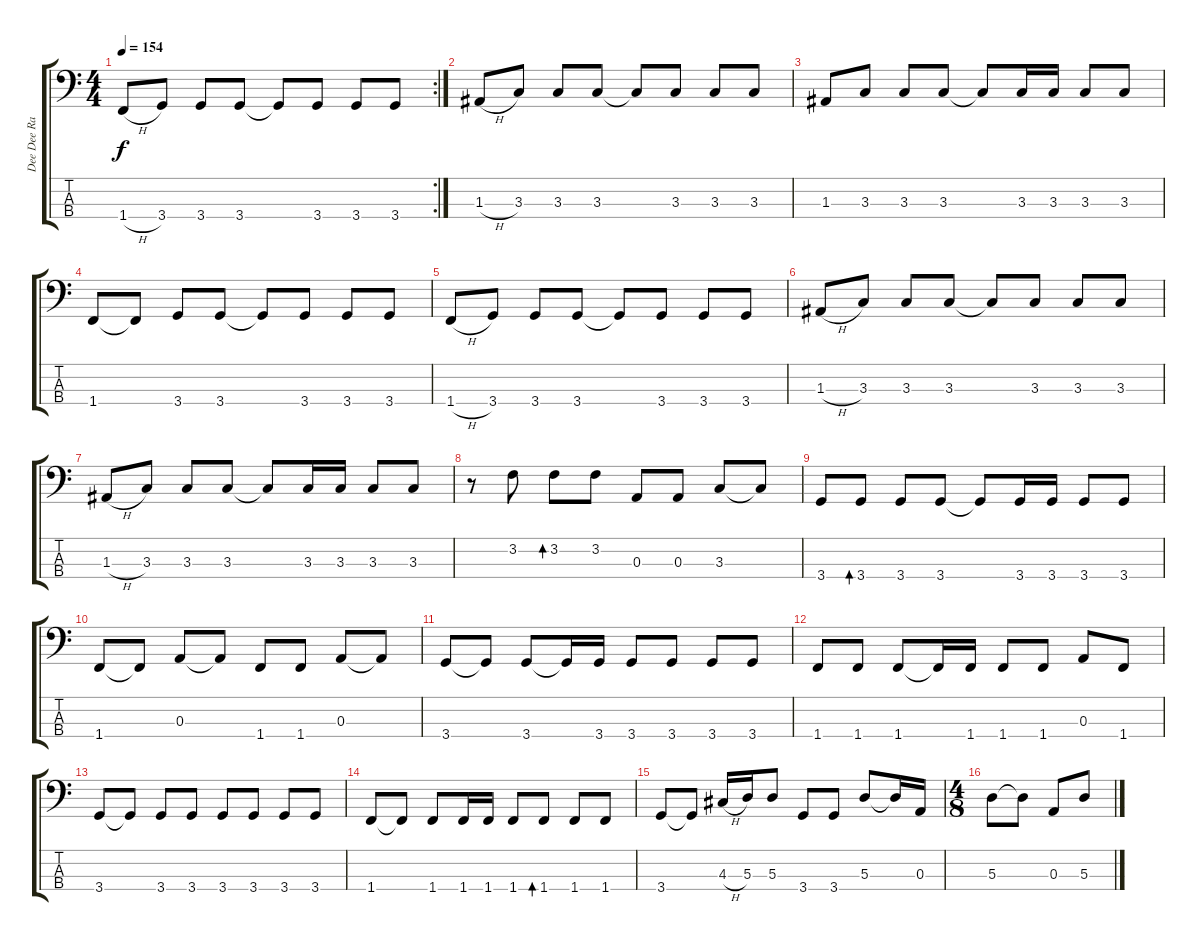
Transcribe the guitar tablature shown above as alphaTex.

\track ("Dee Dee Ramone - Bass" "Dee Dee Ra") {instrument electricbasspick}
\staff {score tabs}
\tuning (G2 D2 A1 E1) {hide}
\rc 2
\ts (4 4)
\tempo 154
\clef f4
\ks c
1.4{h}.8{dy f instrument electricbasspick} 3.4.8 3.4.8 3.4.8 3.4{t}.8 3.4.8 3.4.8 3.4.8 |
1.3{h}.8 3.3.8 3.3.8 3.3.8 3.3{t}.8 3.3.8 3.3.8 3.3.8 |
1.3.8 3.3.8 3.3.8 3.3.8 3.3{t}.8 3.3.16 3.3.16 3.3.8 3.3.8 |
1.4.8 1.4{t}.8 3.4.8 3.4.8 3.4{t}.8 3.4.8 3.4.8 3.4.8 |
1.4{h}.8 3.4.8 3.4.8 3.4.8 3.4{t}.8 3.4.8 3.4.8 3.4.8 |
1.3{h}.8 3.3.8 3.3.8 3.3.8 3.3{t}.8 3.3.8 3.3.8 3.3.8 |
1.3{h}.8 3.3.8 3.3.8 3.3.8 3.3{t}.8 3.3.16 3.3.16 3.3.8 3.3.8 |
r.8 3.2.8 3.2.8{bd 240} 3.2.8 0.3.8 0.3.8 3.3.8 3.3{t}.8 |
3.4.8 3.4.8{bd 240} 3.4.8 3.4.8 3.4{t}.8 3.4.16 3.4.16 3.4.8 3.4.8 |
1.4.8 1.4{t}.8 0.3.8 0.3{t}.8 1.4.8 1.4.8 0.3.8 0.3{t}.8 |
3.4.8 3.4{t}.8 3.4.8 3.4{t}.16 3.4.16 3.4.8 3.4.8 3.4.8 3.4.8 |
1.4.8 1.4.8 1.4.8 1.4{t}.16 1.4.16 1.4.8 1.4.8 0.3.8 1.4.8 |
3.4.8 3.4{t}.8 3.4.8 3.4.8 3.4.8 3.4.8 3.4.8 3.4.8 |
1.4.8 1.4{t}.8 1.4.8 1.4.16 1.4.16 1.4.8 1.4.8{bd 240} 1.4.8 1.4.8 |
3.4.8 3.4{t}.8 4.3{h}.16 5.3.16 5.3.8 3.4.8 3.4.8 5.3.8 5.3{t}.16 0.3.16 |
\ts (4 8)
5.3.8 5.3{t}.8 0.3.8 5.3.8
